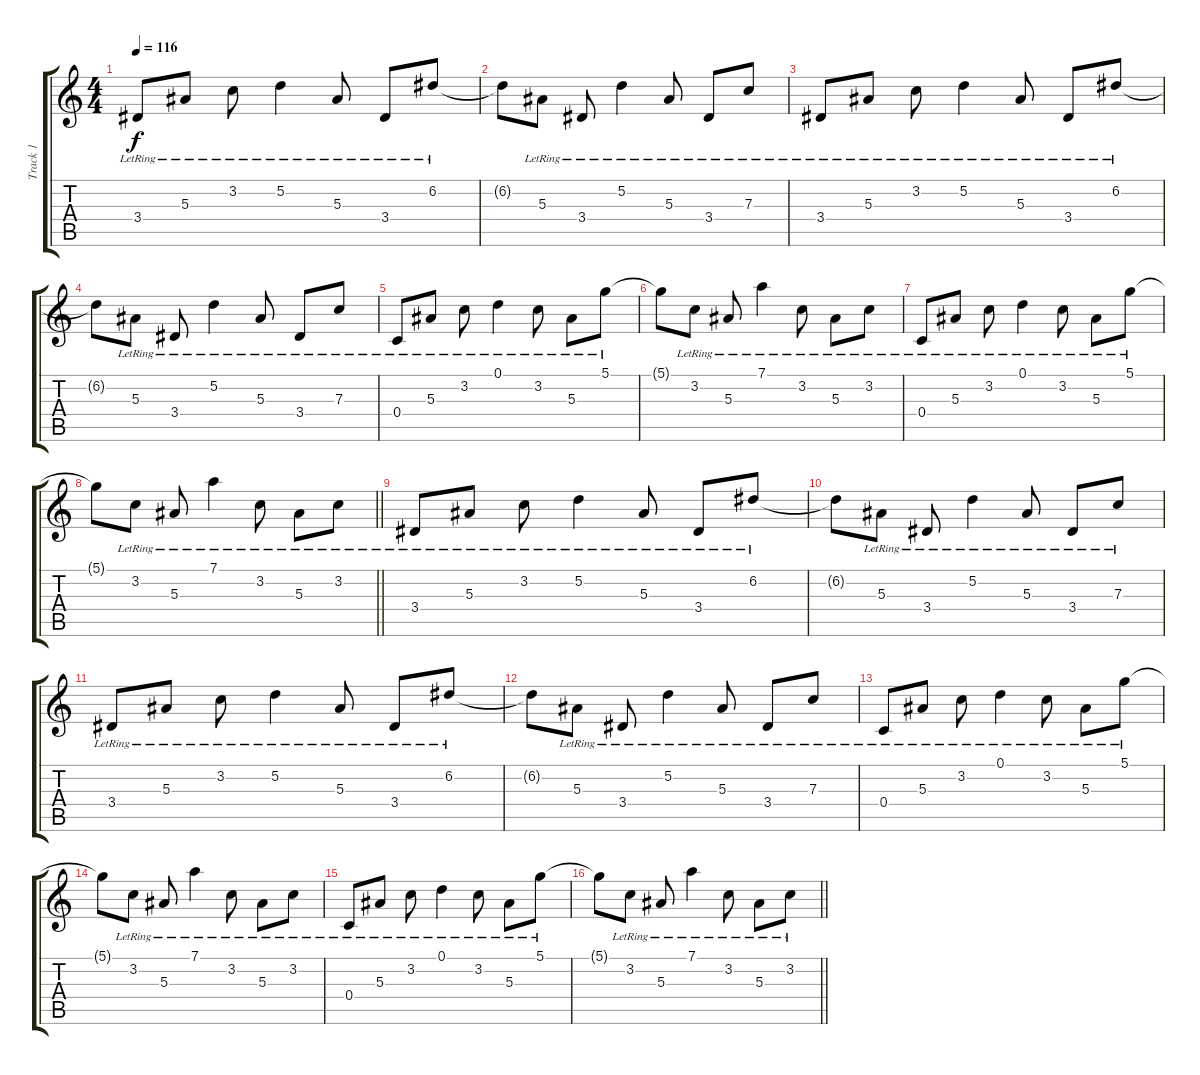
\track ("Track 1" "Track 1") {instrument electricguitarjazz}
\staff {score tabs}
\tuning (D4 A3 F3 C3 G2 C2) {hide}
\ts (4 4)
\tempo 116
\clef g2
\ks c
3.4{lr}.8{dy f} 5.3{lr}.8 3.2{lr}.8 5.2{lr}.4 5.3{lr}.8 3.4{lr}.8 6.2{lr}.8 |
6.2{t}.8 5.3{lr}.8 3.4{lr}.8 5.2{lr}.4 5.3{lr}.8 3.4{lr}.8 7.3{lr}.8 |
3.4{lr}.8 5.3{lr}.8 3.2{lr}.8 5.2{lr}.4 5.3{lr}.8 3.4{lr}.8 6.2{lr}.8 |
6.2{t}.8 5.3{lr}.8 3.4{lr}.8 5.2{lr}.4 5.3{lr}.8 3.4{lr}.8 7.3{lr}.8 |
0.4{lr}.8 5.3{lr}.8 3.2{lr}.8 0.1{lr}.4 3.2{lr}.8 5.3{lr}.8 5.1{lr}.8 |
5.1{t}.8 3.2{lr}.8 5.3{lr}.8 7.1{lr}.4 3.2{lr}.8 5.3{lr}.8 3.2{lr}.8 |
0.4{lr}.8 5.3{lr}.8 3.2{lr}.8 0.1{lr}.4 3.2{lr}.8 5.3{lr}.8 5.1{lr}.8 |
\barLineRight lightlight
5.1{t}.8 3.2{lr}.8 5.3{lr}.8 7.1{lr}.4 3.2{lr}.8 5.3{lr}.8 3.2{lr}.8 |
3.4{lr}.8 5.3{lr}.8 3.2{lr}.8 5.2{lr}.4 5.3{lr}.8 3.4{lr}.8 6.2{lr}.8 |
6.2{t}.8 5.3{lr}.8 3.4{lr}.8 5.2{lr}.4 5.3{lr}.8 3.4{lr}.8 7.3{lr}.8 |
3.4{lr}.8 5.3{lr}.8 3.2{lr}.8 5.2{lr}.4 5.3{lr}.8 3.4{lr}.8 6.2{lr}.8 |
6.2{t}.8 5.3{lr}.8 3.4{lr}.8 5.2{lr}.4 5.3{lr}.8 3.4{lr}.8 7.3{lr}.8 |
0.4{lr}.8 5.3{lr}.8 3.2{lr}.8 0.1{lr}.4 3.2{lr}.8 5.3{lr}.8 5.1{lr}.8 |
5.1{t}.8 3.2{lr}.8 5.3{lr}.8 7.1{lr}.4 3.2{lr}.8 5.3{lr}.8 3.2{lr}.8 |
0.4{lr}.8 5.3{lr}.8 3.2{lr}.8 0.1{lr}.4 3.2{lr}.8 5.3{lr}.8 5.1{lr}.8 |
\barLineRight lightlight
5.1{t}.8 3.2{lr}.8 5.3{lr}.8 7.1{lr}.4 3.2{lr}.8 5.3{lr}.8 3.2{lr}.8
